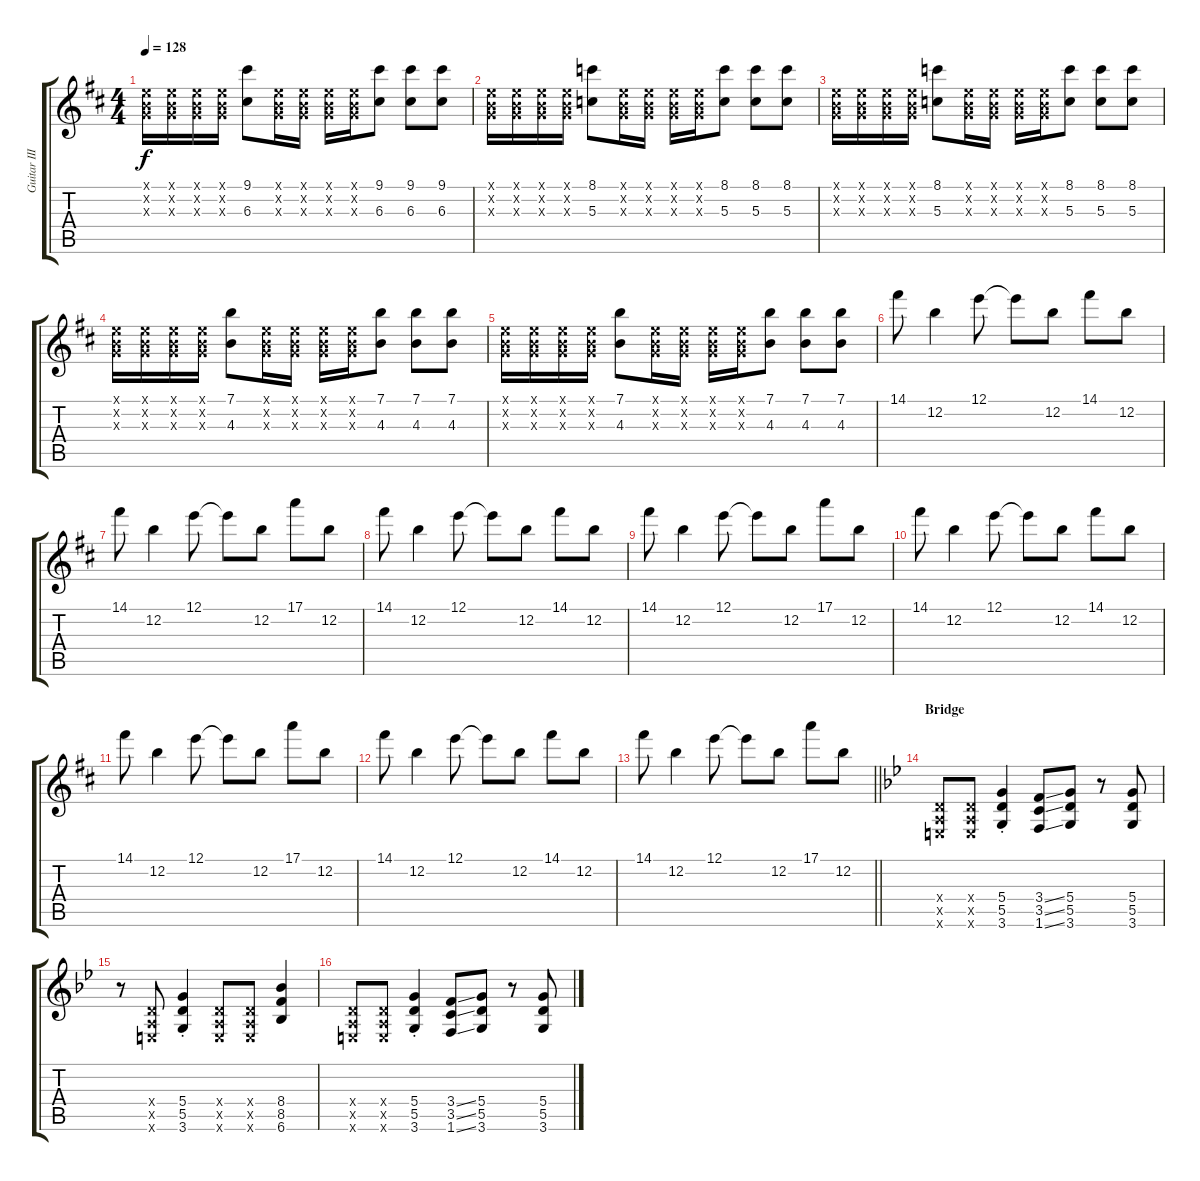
\track ("Guitar III" "Guitar III") {instrument distortionguitar}
\staff {score tabs}
\tuning (E4 B3 G3 D3 A2 E2) {hide}
\ts (4 4)
\tempo 128
\clef g2
\ks d
(0.1{x} 0.2{x} 0.3{x}).16{dy f} (0.1{x} 0.2{x} 0.3{x}).16 (0.1{x} 0.2{x} 0.3{x}).16 (0.1{x} 0.2{x} 0.3{x}).16 (9.1 6.3).8 (0.1{x} 0.2{x} 0.3{x}).16 (0.1{x} 0.2{x} 0.3{x}).16 (0.1{x} 0.2{x} 0.3{x}).16 (0.1{x} 0.2{x} 0.3{x}).16 (9.1 6.3).8 (9.1 6.3).8 (9.1 6.3).8 |
(0.1{x} 0.2{x} 0.3{x}).16 (0.1{x} 0.2{x} 0.3{x}).16 (0.1{x} 0.2{x} 0.3{x}).16 (0.1{x} 0.2{x} 0.3{x}).16 (8.1 5.3).8 (0.1{x} 0.2{x} 0.3{x}).16 (0.1{x} 0.2{x} 0.3{x}).16 (0.1{x} 0.2{x} 0.3{x}).16 (0.1{x} 0.2{x} 0.3{x}).16 (8.1 5.3).8 (8.1 5.3).8 (8.1 5.3).8 |
(0.1{x} 0.2{x} 0.3{x}).16 (0.1{x} 0.2{x} 0.3{x}).16 (0.1{x} 0.2{x} 0.3{x}).16 (0.1{x} 0.2{x} 0.3{x}).16 (8.1 5.3).8 (0.1{x} 0.2{x} 0.3{x}).16 (0.1{x} 0.2{x} 0.3{x}).16 (0.1{x} 0.2{x} 0.3{x}).16 (0.1{x} 0.2{x} 0.3{x}).16 (8.1 5.3).8 (8.1 5.3).8 (8.1 5.3).8 |
(0.1{x} 0.2{x} 0.3{x}).16 (0.1{x} 0.2{x} 0.3{x}).16 (0.1{x} 0.2{x} 0.3{x}).16 (0.1{x} 0.2{x} 0.3{x}).16 (7.1 4.3).8 (0.1{x} 0.2{x} 0.3{x}).16 (0.1{x} 0.2{x} 0.3{x}).16 (0.1{x} 0.2{x} 0.3{x}).16 (0.1{x} 0.2{x} 0.3{x}).16 (7.1 4.3).8 (7.1 4.3).8 (7.1 4.3).8 |
(0.1{x} 0.2{x} 0.3{x}).16 (0.1{x} 0.2{x} 0.3{x}).16 (0.1{x} 0.2{x} 0.3{x}).16 (0.1{x} 0.2{x} 0.3{x}).16 (7.1 4.3).8 (0.1{x} 0.2{x} 0.3{x}).16 (0.1{x} 0.2{x} 0.3{x}).16 (0.1{x} 0.2{x} 0.3{x}).16 (0.1{x} 0.2{x} 0.3{x}).16 (7.1 4.3).8 (7.1 4.3).8 (7.1 4.3).8 |
14.1.8 12.2.4 12.1.8 12.1{t}.8 12.2.8 14.1.8 12.2.8 |
14.1.8 12.2.4 12.1.8 12.1{t}.8 12.2.8 17.1.8 12.2.8 |
14.1.8 12.2.4 12.1.8 12.1{t}.8 12.2.8 14.1.8 12.2.8 |
14.1.8 12.2.4 12.1.8 12.1{t}.8 12.2.8 17.1.8 12.2.8 |
14.1.8 12.2.4 12.1.8 12.1{t}.8 12.2.8 14.1.8 12.2.8 |
14.1.8 12.2.4 12.1.8 12.1{t}.8 12.2.8 17.1.8 12.2.8 |
14.1.8 12.2.4 12.1.8 12.1{t}.8 12.2.8 14.1.8 12.2.8 |
\barLineRight lightlight
14.1.8 12.2.4 12.1.8 12.1{t}.8 12.2.8 17.1.8 12.2.8 |
\section ("" "Bridge")
\ks gminor
(0.4{x} 0.5{x} 0.6{x}).8 (0.4{x} 0.5{x} 0.6{x}).8 (5.4{st} 5.5{st} 3.6{st}).4 (3.4{ss} 3.5{ss} 1.6{ss}).8 (5.4 5.5 3.6).8 r.8 (5.4 5.5 3.6).8 |
r.8 (0.4{x} 0.5{x} 0.6{x}).8 (5.4{st} 5.5{st} 3.6{st}).4 (0.4{x} 0.5{x} 0.6{x}).8 (0.4{x} 0.5{x} 0.6{x}).8 (8.4 8.5 6.6).4 |
(0.4{x} 0.5{x} 0.6{x}).8 (0.4{x} 0.5{x} 0.6{x}).8 (5.4{st} 5.5{st} 3.6{st}).4 (3.4{ss} 3.5{ss} 1.6{ss}).8 (5.4 5.5 3.6).8 r.8 (5.4 5.5 3.6).8
